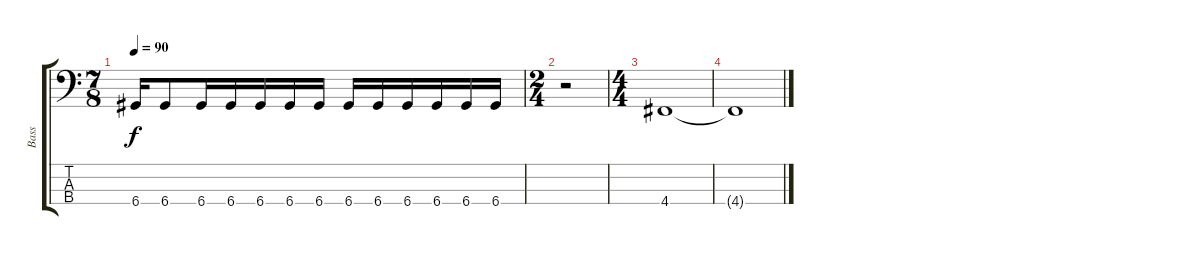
\track ("Bass" "Bass") {instrument electricbassfinger}
\staff {score tabs}
\tuning (G2 D2 A1 D1) {hide}
\ts (7 8)
\tempo 90
\clef f4
\ks c
6.4.16{dy f} 6.4.8 6.4.16 6.4.16 6.4.16 6.4.16 6.4.16 6.4.16 6.4.16 6.4.16 6.4.16 6.4.16 6.4.16 |
\ts (2 4)
r.2 |
\ts (4 4)
4.4.1 |
4.4{t}.1
